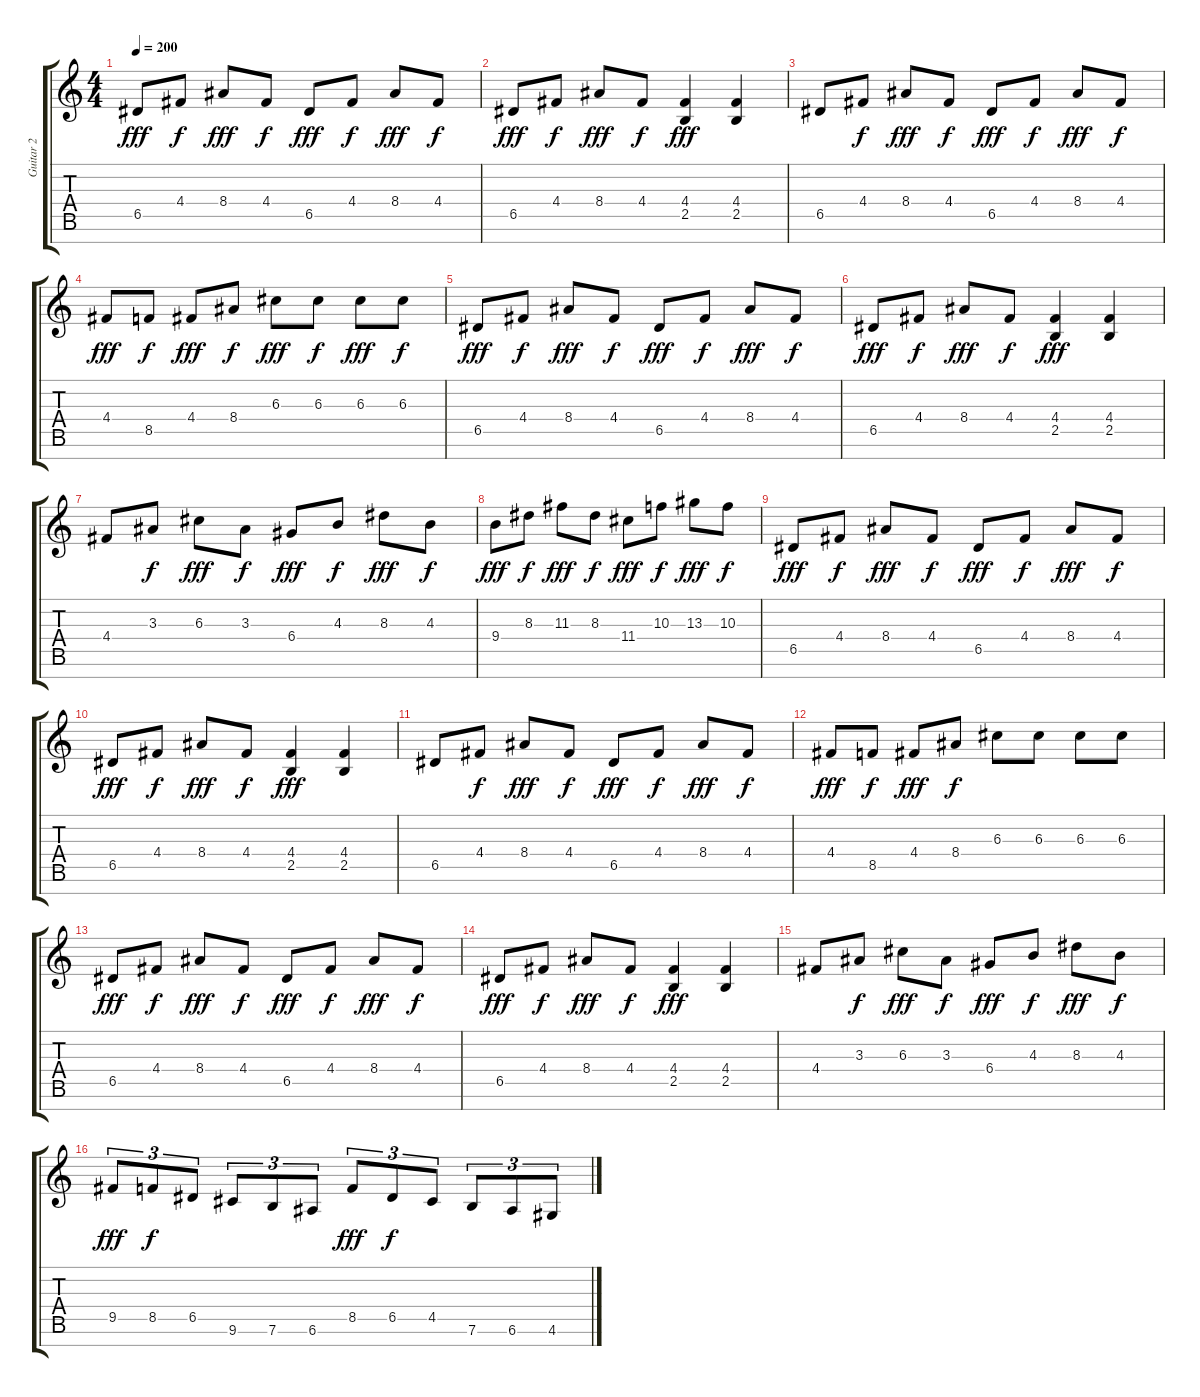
\track ("Guitar 2" "Guitar 2") {instrument distortionguitar}
\staff {score tabs}
\tuning (E4 B3 G3 D3 A2 E2 B1) {hide}
\ts (4 4)
\tempo 200
\clef g2
\ks c
6.5.8{dy fff} 4.4.8{dy f} 8.4.8{dy fff} 4.4.8{dy f} 6.5.8{dy fff} 4.4.8{dy f} 8.4.8{dy fff} 4.4.8{dy f} |
6.5.8{dy fff} 4.4.8{dy f} 8.4.8{dy fff} 4.4.8{dy f} (4.4 2.5).4{dy fff} (4.4 2.5).4 |
6.5.8 4.4.8{dy f} 8.4.8{dy fff} 4.4.8{dy f} 6.5.8{dy fff} 4.4.8{dy f} 8.4.8{dy fff} 4.4.8{dy f} |
4.4.8{dy fff} 8.5.8{dy f} 4.4.8{dy fff} 8.4.8{dy f} 6.3.8{dy fff} 6.3.8{dy f} 6.3.8{dy fff} 6.3.8{dy f} |
6.5.8{dy fff} 4.4.8{dy f} 8.4.8{dy fff} 4.4.8{dy f} 6.5.8{dy fff} 4.4.8{dy f} 8.4.8{dy fff} 4.4.8{dy f} |
6.5.8{dy fff} 4.4.8{dy f} 8.4.8{dy fff} 4.4.8{dy f} (4.4 2.5).4{dy fff} (4.4 2.5).4 |
4.4.8 3.3.8{dy f} 6.3.8{dy fff} 3.3.8{dy f} 6.4.8{dy fff} 4.3.8{dy f} 8.3.8{dy fff} 4.3.8{dy f} |
9.4.8{dy fff} 8.3.8{dy f} 11.3.8{dy fff} 8.3.8{dy f} 11.4.8{dy fff} 10.3.8{dy f} 13.3.8{dy fff} 10.3.8{dy f} |
6.5.8{dy fff} 4.4.8{dy f} 8.4.8{dy fff} 4.4.8{dy f} 6.5.8{dy fff} 4.4.8{dy f} 8.4.8{dy fff} 4.4.8{dy f} |
6.5.8{dy fff} 4.4.8{dy f} 8.4.8{dy fff} 4.4.8{dy f} (4.4 2.5).4{dy fff} (4.4 2.5).4 |
6.5.8 4.4.8{dy f} 8.4.8{dy fff} 4.4.8{dy f} 6.5.8{dy fff} 4.4.8{dy f} 8.4.8{dy fff} 4.4.8{dy f} |
4.4.8{dy fff} 8.5.8{dy f} 4.4.8{dy fff} 8.4.8{dy f} 6.3.8 6.3.8 6.3.8 6.3.8 |
6.5.8{dy fff} 4.4.8{dy f} 8.4.8{dy fff} 4.4.8{dy f} 6.5.8{dy fff} 4.4.8{dy f} 8.4.8{dy fff} 4.4.8{dy f} |
6.5.8{dy fff} 4.4.8{dy f} 8.4.8{dy fff} 4.4.8{dy f} (4.4 2.5).4{dy fff} (4.4 2.5).4 |
4.4.8 3.3.8{dy f} 6.3.8{dy fff} 3.3.8{dy f} 6.4.8{dy fff} 4.3.8{dy f} 8.3.8{dy fff} 4.3.8{dy f} |
9.5.8{tu (3 2) dy fff} 8.5.8{tu (3 2) dy f} 6.5.8{tu (3 2)} 9.6.8{tu (3 2)} 7.6.8{tu (3 2)} 6.6.8{tu (3 2)} 8.5.8{tu (3 2) dy fff} 6.5.8{tu (3 2) dy f} 4.5.8{tu (3 2)} 7.6.8{tu (3 2)} 6.6.8{tu (3 2)} 4.6.8{tu (3 2)}
